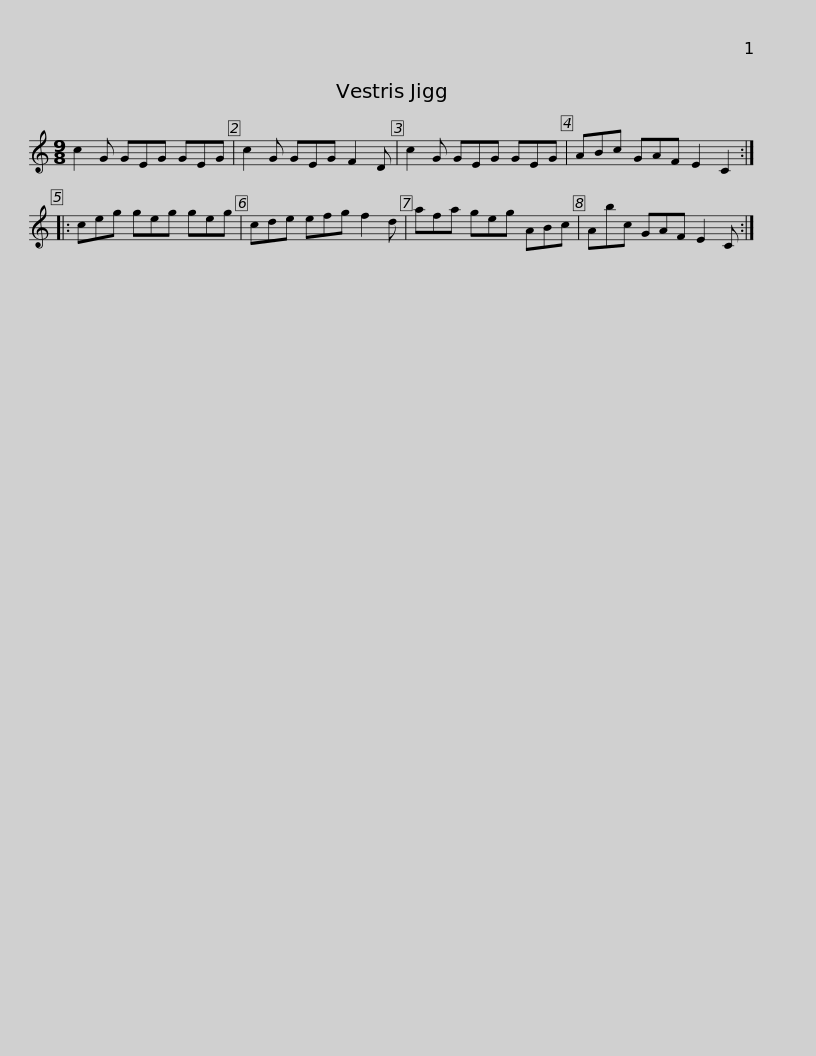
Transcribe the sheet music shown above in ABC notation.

X:1
L:1/8
M:9/8
I:linebreak $
K:C
V:1 treble
V:1
 c2 G GEG GEG | c2 G GEG F2 D | c2 G GEG GEG | ABc GAF E2 C2 :: ceg geg geg |$ %5
 cde efg f2 d | afa geg ABc | Abc GAF E2 C :| %8
